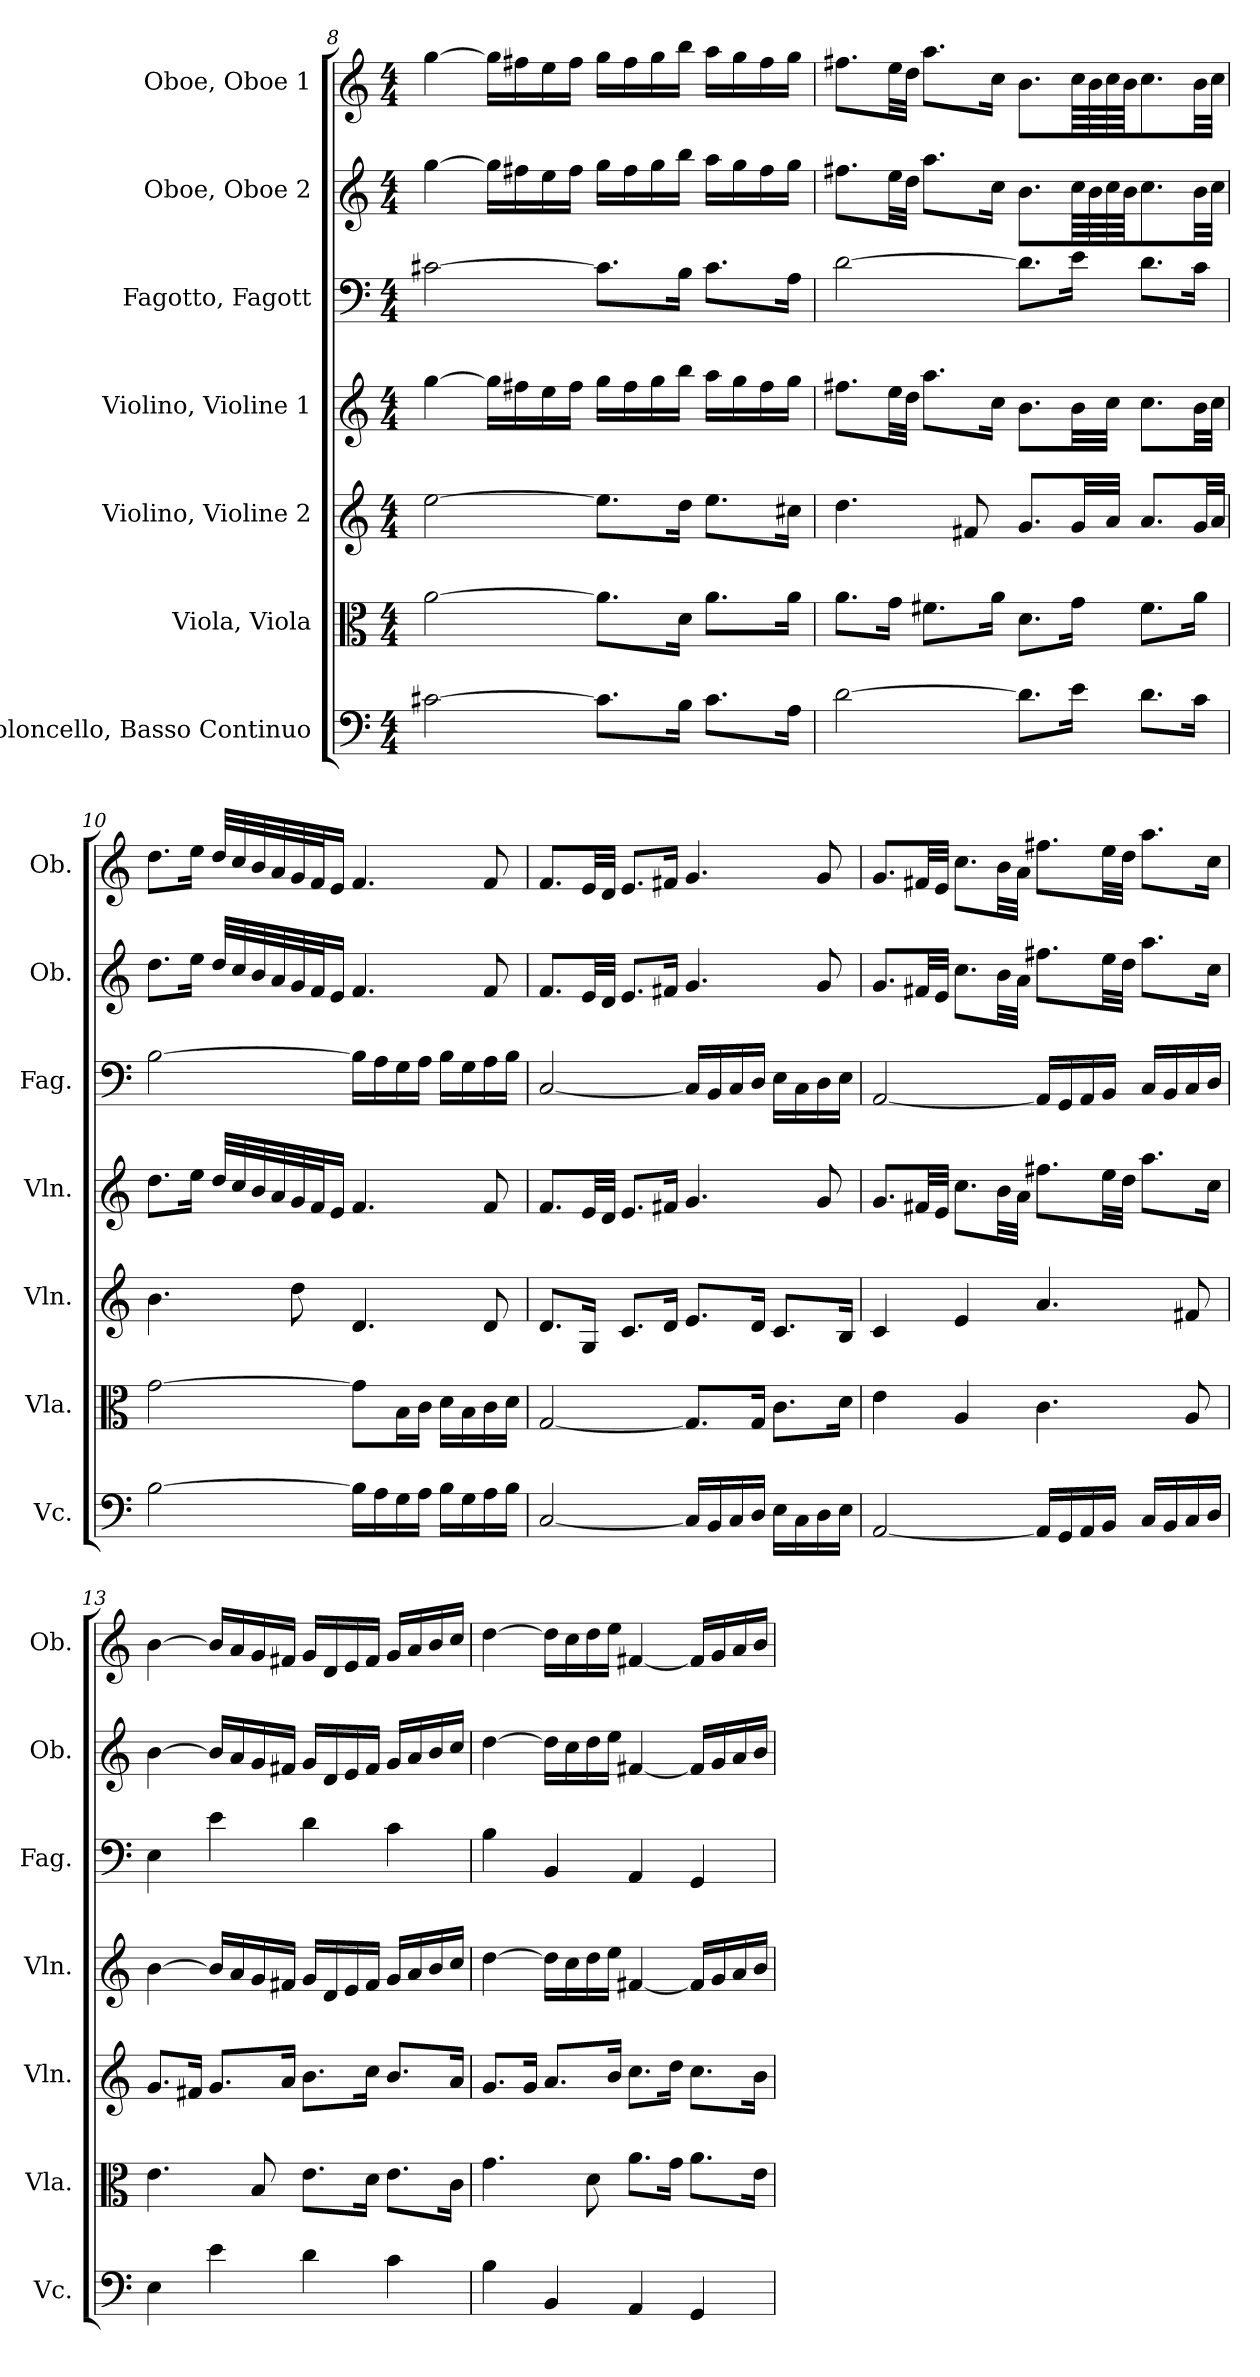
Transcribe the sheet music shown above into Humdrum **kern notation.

**kern	**kern	**kern	**kern	**kern	**kern	**kern
*part7	*part6	*part5	*part4	*part3	*part2	*part1
*staff7	*staff6	*staff5	*staff4	*staff3	*staff2	*staff1
*I"Violoncello, Basso Continuo	*I"Viola, Viola	*I"Violino, Violine 2	*I"Violino, Violine 1	*I"Fagotto, Fagott	*I"Oboe, Oboe 2	*I"Oboe, Oboe 1
*I'Vc.	*I'Vla.	*I'Vln.	*I'Vln.	*I'Fag.	*I'Ob.	*I'Ob.
*clefF4	*clefC3	*clefG2	*clefG2	*clefF4	*clefG2	*clefG2
*k[]	*k[]	*k[]	*k[]	*k[]	*k[]	*k[]
*M4/4	*M4/4	*M4/4	*M4/4	*M4/4	*M4/4	*M4/4
=8	=8	=8	=8	=8	=8	=8
[2c#X\	[2a\	[2ee\	[4gg\	[2c#X\	[4gg\	[4gg\
.	.	.	16gg\LL]	.	16gg\LL]	16gg\LL]
.	.	.	16ff#X\	.	16ff#X\	16ff#X\
.	.	.	16ee\	.	16ee\	16ee\
.	.	.	16ff#\JJ	.	16ff#\JJ	16ff#\JJ
8.c#\L]	8.a\L]	8.ee\L]	16gg\LL	8.c#\L]	16gg\LL	16gg\LL
.	.	.	16ff#\	.	16ff#\	16ff#\
.	.	.	16gg\	.	16gg\	16gg\
16B\Jk	16d\Jk	16dd\Jk	16bb\JJ	16B\Jk	16bb\JJ	16bb\JJ
8.c#\L	8.a\L	8.ee\L	16aa\LL	8.c#\L	16aa\LL	16aa\LL
.	.	.	16gg\	.	16gg\	16gg\
.	.	.	16ff#\	.	16ff#\	16ff#\
16A\Jk	16a\Jk	16cc#X\Jk	16gg\JJ	16A\Jk	16gg\JJ	16gg\JJ
!!LO:PB:g=z
=9	=9	=9	=9	=9	=9	=9
[2d\	8.a\L	4.dd\	8.ff#X\L	[2d\	8.ff#X\L	8.ff#X\L
.	16g\Jk	.	32ee\LL	.	32ee\LL	32ee\LL
.	.	.	32dd\JJJ	.	32dd\JJJ	32dd\JJJ
.	8.f#X\L	.	8.aa\L	.	8.aa\L	8.aa\L
.	.	8f#X/	.	.	.	.
.	16a\Jk	.	16cc\Jk	.	16cc\Jk	16cc\Jk
8.d\L]	8.d\L	8.g/L	8.b\L	8.d\L]	8.b\L	8.b\L
16e\Jk	16g\Jk	32g/LL	32b\LL	16e\Jk	64cc\LLL	64cc\LLL
.	.	.	.	.	64b\	64b\
.	.	32a/JJJ	32cc\JJJ	.	64cc\	64cc\
.	.	.	.	.	64b\JJJ	64b\JJJ
8.d\L	8.f#\L	8.a/L	8.cc\L	8.d\L	8.cc\	8.cc\
16c\Jk	16a\Jk	32g/LL	32b\LL	16c\Jk	32b\LL	32b\LL
.	.	32a/JJJ	32cc\JJJ	.	32cc\JJJ	32cc\JJJ
=10	=10	=10	=10	=10	=10	=10
[2B\	[2g\	4.b\	8.dd\L	[2B\	8.dd\L	8.dd\L
.	.	.	16ee\Jk	.	16ee\Jk	16ee\Jk
.	.	.	32dd/LLL	.	32dd/LLL	32dd/LLL
.	.	.	32cc/	.	32cc/	32cc/
.	.	.	32b/	.	32b/	32b/
.	.	.	32a/	.	32a/	32a/
.	.	8dd\	32g/	.	32g/	32g/
.	.	.	32f/J	.	32f/J	32f/J
.	.	.	16e/JJ	.	16e/JJ	16e/JJ
16B\LL]	8g\L]	4.d/	4.f/	16B\LL]	4.f/	4.f/
16A\	.	.	.	16A\	.	.
16G\	16B\L	.	.	16G\	.	.
16A\JJ	16c\JJ	.	.	16A\JJ	.	.
16B\LL	16d\LL	.	.	16B\LL	.	.
16G\	16B\	.	.	16G\	.	.
16A\	16c\	8d/	8f/	16A\	8f/	8f/
16B\JJ	16d\JJ	.	.	16B\JJ	.	.
!!LO:PB:g=z
=11	=11	=11	=11	=11	=11	=11
[2C/	[2G/	8.d/L	8.f/L	[2C/	8.f/L	8.f/L
.	.	16G/Jk	32e/LL	.	32e/LL	32e/LL
.	.	.	32d/JJJ	.	32d/JJJ	32d/JJJ
.	.	8.c/L	8.e/L	.	8.e/L	8.e/L
.	.	16d/Jk	16f#X/Jk	.	16f#X/Jk	16f#X/Jk
16C/LL]	8.G/L]	8.e/L	4.g/	16C/LL]	4.g/	4.g/
16BB/	.	.	.	16BB/	.	.
16C/	.	.	.	16C/	.	.
16D/JJ	16G/Jk	16d/Jk	.	16D/JJ	.	.
16E\LL	8.c\L	8.c/L	.	16E\LL	.	.
16C\	.	.	.	16C\	.	.
16D\	.	.	8g/	16D\	8g/	8g/
16E\JJ	16d\Jk	16B/Jk	.	16E\JJ	.	.
=12	=12	=12	=12	=12	=12	=12
[2AA/	4e\	4c/	8.g/L	[2AA/	8.g/L	8.g/L
.	.	.	32f#X/LL	.	32f#X/LL	32f#X/LL
.	.	.	32e/JJJ	.	32e/JJJ	32e/JJJ
.	4A/	4e/	8.cc\L	.	8.cc\L	8.cc\L
.	.	.	32b\LL	.	32b\LL	32b\LL
.	.	.	32a\JJJ	.	32a\JJJ	32a\JJJ
16AA/LL]	4.c\	4.a/	8.ff#X\L	16AA/LL]	8.ff#X\L	8.ff#X\L
16GG/	.	.	.	16GG/	.	.
16AA/	.	.	.	16AA/	.	.
16BB/JJ	.	.	32ee\LL	16BB/JJ	32ee\LL	32ee\LL
.	.	.	32dd\JJJ	.	32dd\JJJ	32dd\JJJ
16C/LL	.	.	8.aa\L	16C/LL	8.aa\L	8.aa\L
16BB/	.	.	.	16BB/	.	.
16C/	8A/	8f#X/	.	16C/	.	.
16D/JJ	.	.	16cc\Jk	16D/JJ	16cc\Jk	16cc\Jk
!!LO:PB:g=z
=13	=13	=13	=13	=13	=13	=13
4E\	4.e\	8.g/L	[4b\	4E\	[4b\	[4b\
.	.	16f#X/Jk	.	.	.	.
4e\	.	8.g/L	16b/LL]	4e\	16b/LL]	16b/LL]
.	.	.	16a/	.	16a/	16a/
.	8B/	.	16g/	.	16g/	16g/
.	.	16a/Jk	16f#X/JJ	.	16f#X/JJ	16f#X/JJ
4d\	8.e\L	8.b\L	16g/LL	4d\	16g/LL	16g/LL
.	.	.	16d/	.	16d/	16d/
.	.	.	16e/	.	16e/	16e/
.	16d\Jk	16cc\Jk	16f#/JJ	.	16f#/JJ	16f#/JJ
4c\	8.e\L	8.b/L	16g/LL	4c\	16g/LL	16g/LL
.	.	.	16a/	.	16a/	16a/
.	.	.	16b/	.	16b/	16b/
.	16c\Jk	16a/Jk	16cc/JJ	.	16cc/JJ	16cc/JJ
=14	=14	=14	=14	=14	=14	=14
4B\	4.g\	8.g/L	[4dd\	4B\	[4dd\	[4dd\
.	.	16g/Jk	.	.	.	.
4BB/	.	8.a/L	16dd\LL]	4BB/	16dd\LL]	16dd\LL]
.	.	.	16cc\	.	16cc\	16cc\
.	8d\	.	16dd\	.	16dd\	16dd\
.	.	16b/Jk	16ee\JJ	.	16ee\JJ	16ee\JJ
4AA/	8.a\L	8.cc\L	[4f#X/	4AA/	[4f#X/	[4f#X/
.	16g\Jk	16dd\Jk	.	.	.	.
4GG/	8.a\L	8.cc\L	16f#/LL]	4GG/	16f#/LL]	16f#/LL]
.	.	.	16g/	.	16g/	16g/
.	.	.	16a/	.	16a/	16a/
.	16e\Jk	16b\Jk	16b/JJ	.	16b/JJ	16b/JJ
=	=	=	=	=	=	=
*-	*-	*-	*-	*-	*-	*-
